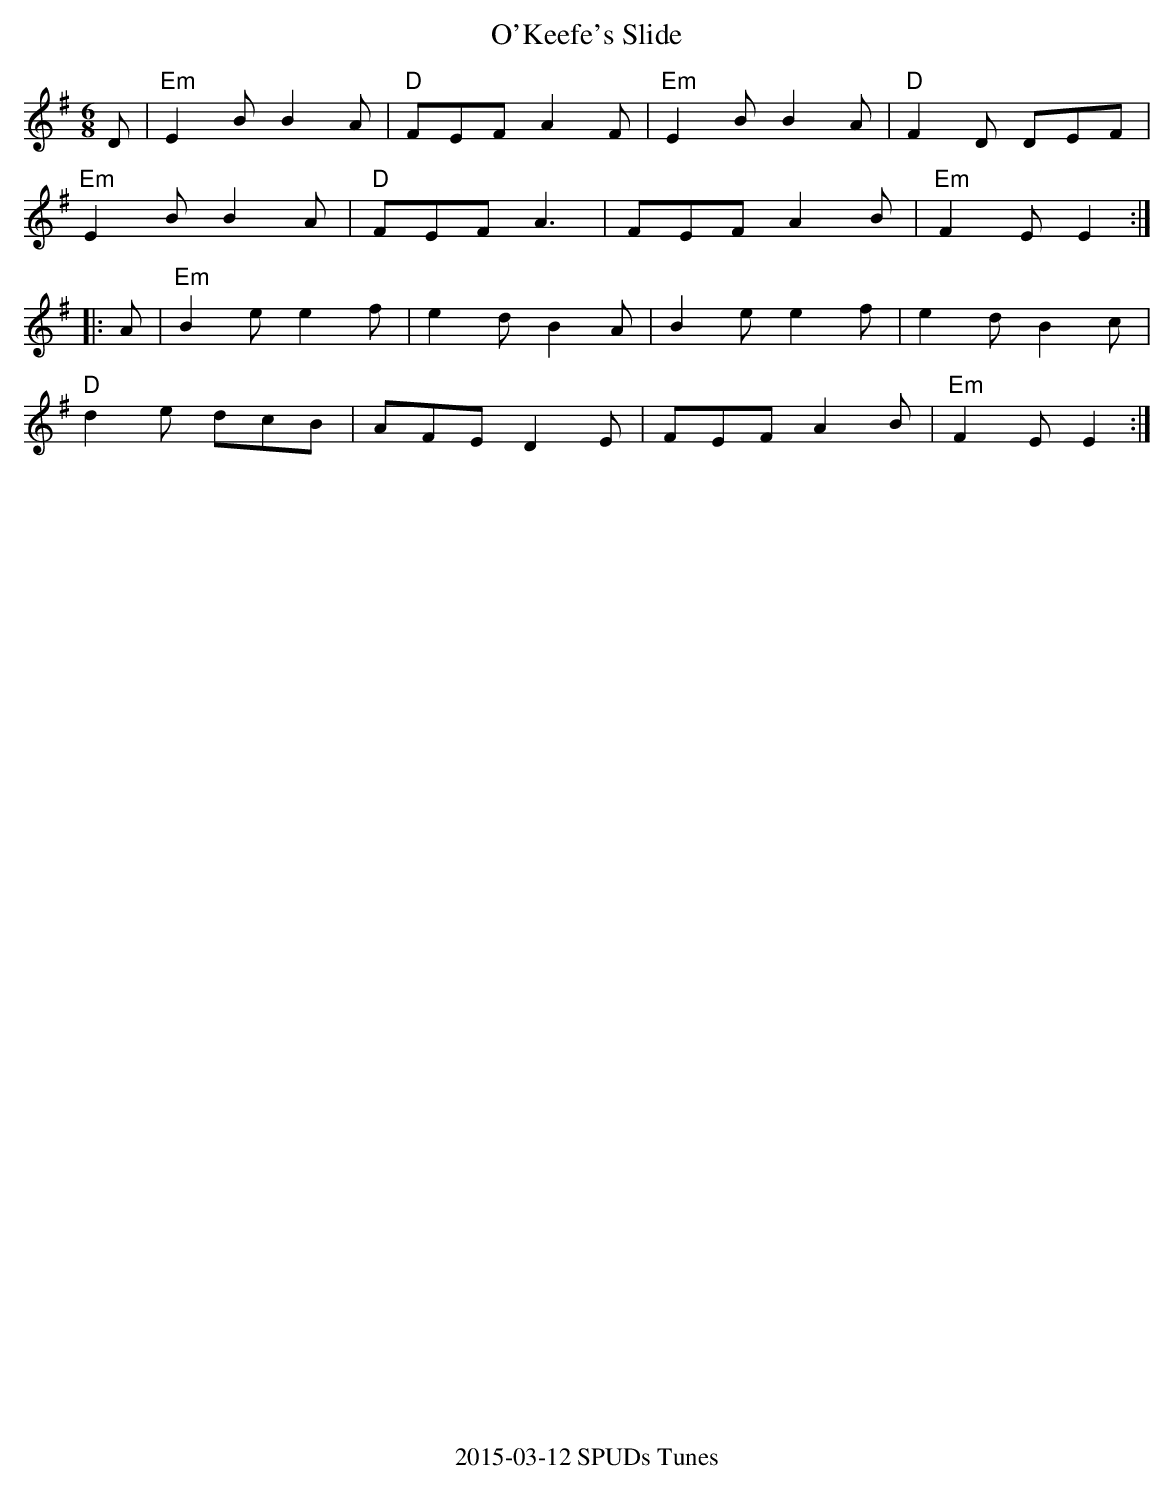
X:1
T:O'Keefe's Slide
M:6/8
L:1/8
K:Em
D|"Em"E2BB2A|"D"FEF A2F|"Em"E2B B2A|"D"F2D DEF|
"Em"E2B B2A|"D"FEF A3|FEF A2B|"Em"F2E E2:|
|:A|"Em"B2e e2f|e2d B2A|B2e e2f|e2d B2c|
"D" d2e dcB|AFE D2E|FEF A2B|"Em"F2E E2:|
